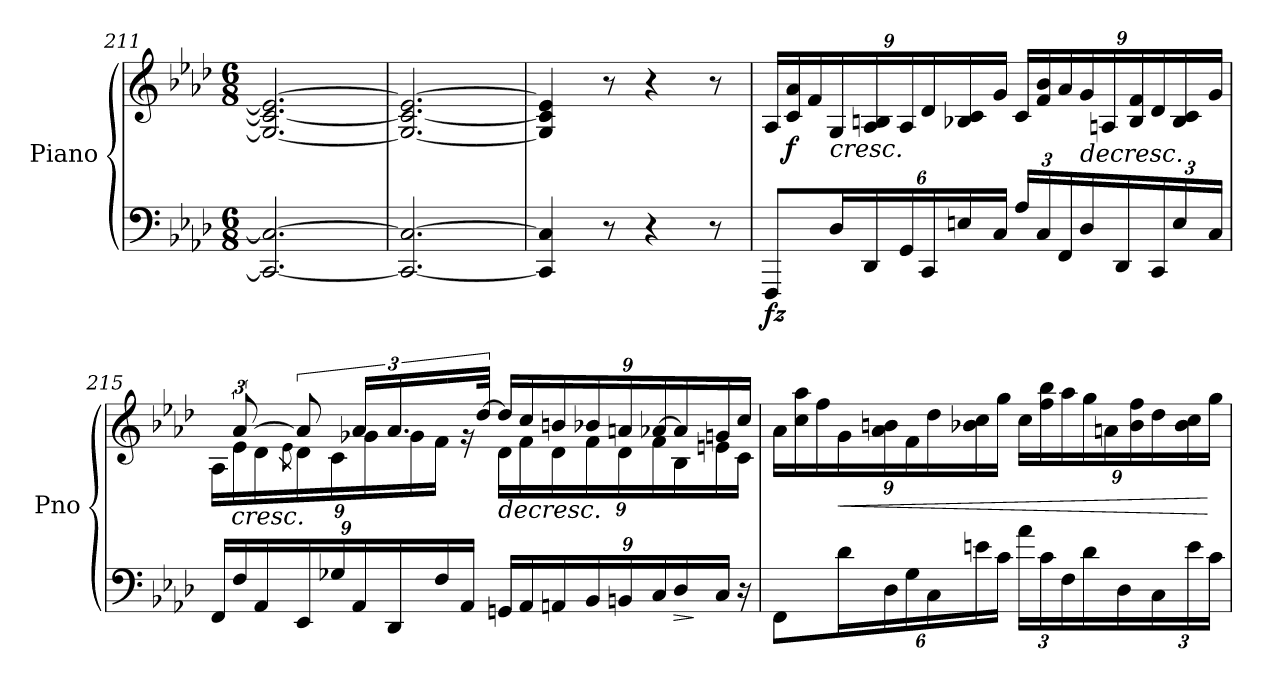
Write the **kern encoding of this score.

**kern	**kern	**dynam
*part1	*part1	*part1
*staff2	*staff1	*staff1/2
*I"Piano	*	*
*I'Pno	*	*
*clefF4	*clefG2	*
*k[b-e-a-d-]	*k[b-e-a-d-]	*
*M6/8	*M6/8	*
=211	=211	=211
2.CC/_ 2.C/_	2.G/_ 2.c/_ 2.e/_	.
=212	=212	=212
2.CC/_ 2.C/_	2.G/_ 2.c/_ 2.e/_	.
=213	=213	=213
4CC/] 4C/]	4G/] 4c/] 4e/]	.
8r	8r	.
4r	4r	.
8r	8r	.
=214	=214	=214
*	*Xbrackettup	*
!	!	!LO:DY:b=2
8FFF/L	24A-/LL	fz
!	!	!LO:DY:b
.	24c/ 24a-/	f
.	24f/	.
*Xbrackettup	*	*
!	!	!LO:HP:b
24D-/L	24G/	<
24DD-/	24A-/ 24Bn/	.
24GG/	24A-/	.
24CC/	24d-/	.
24En/	24B-X/ 24c/	.
24C/JJ	24g/JJ	.
24A-/LL	24c/LL	.
24C/	24f/ 24b-/	.
24FF/	24a-/	.
!	!	!LO:HP:b
16D-/	24g/	>
.	24An/	.
16DD-/	.	.
.	24B-/ 24f/	.
24CC/	24d-/	.
24E/	24B-/ 24c/	.
24C/JJ	24g/JJ	.
.	.	[
!!LO:LB:g=z
=215	=215	=215
*	*^	*
*	*brackettup	*Xbrackettup	*
24FF/LL	24ryy	24A-\LL	.
!	!	!	!LO:HP:b
24F/	[12a-/	24e-\	<
24AA-/	.	24d-\	.
.	.	8qe-\	.
*	*brackettup	*Xbrackettup	*
24EE-/	12a-/]	24d-\	.
24G-X/	.	24c\	.
24AA-/	24a-/LL	24g-X\	.
*	*brackettup	*	*
24DD-/	24.a-/	24g-\	.
24F/	.	24f\JJ	]
.	24ryy	.	.
24AA-/JJ	.	24rg	.
.	[48dd-/JJk	.	.
*	*Xbrackettup	*	*
!	!	!	!LO:HP:b
24GGn/LL	24dd-/LL]	24d-\LL	>
24AA-/	24cc/	24f\	.
24AAn/	24bn/	24d-\	.
24BB-/	24b-X/	24f\	.
24BBn/	24an/	24d-\	.
24C/	[24a-X/	24f\	.
*brackettup	*	*	*
!	!	!	!LO:HP:n=1:b=2
24D-/	24a-/]	24B-\	[ >
24C/JJ	24gn/	24en\	]
24r	24cc/JJ	24c\JJ	.
*	*v	*v	*
=216	=216	=216
8FF\L	24a-\LL	.
.	24cc\ 24aa-\	.
.	24ff\	.
*Xbrackettup	*	*
!	!	!LO:HP:b
24d-\L	24g\	<
24D-\	24a-\ 24bn\	.
24G\	24f\	.
24C\	24dd-\	.
24en\	24b-X\ 24cc\	.
24c\JJ	24gg\JJ	]
24a-\LL	24cc\LL	.
24c\	24ff\ 24bb-\	.
24F\	24aa-\	.
16d-\	24gg\	.
.	24an\	.
16D-\	.	.
.	24b-\ 24ff\	.
24C\	24dd-\	.
24e\	24b-\ 24cc\	.
24c\JJ	24gg\JJ	[
=	=	=
*-	*-	*-
